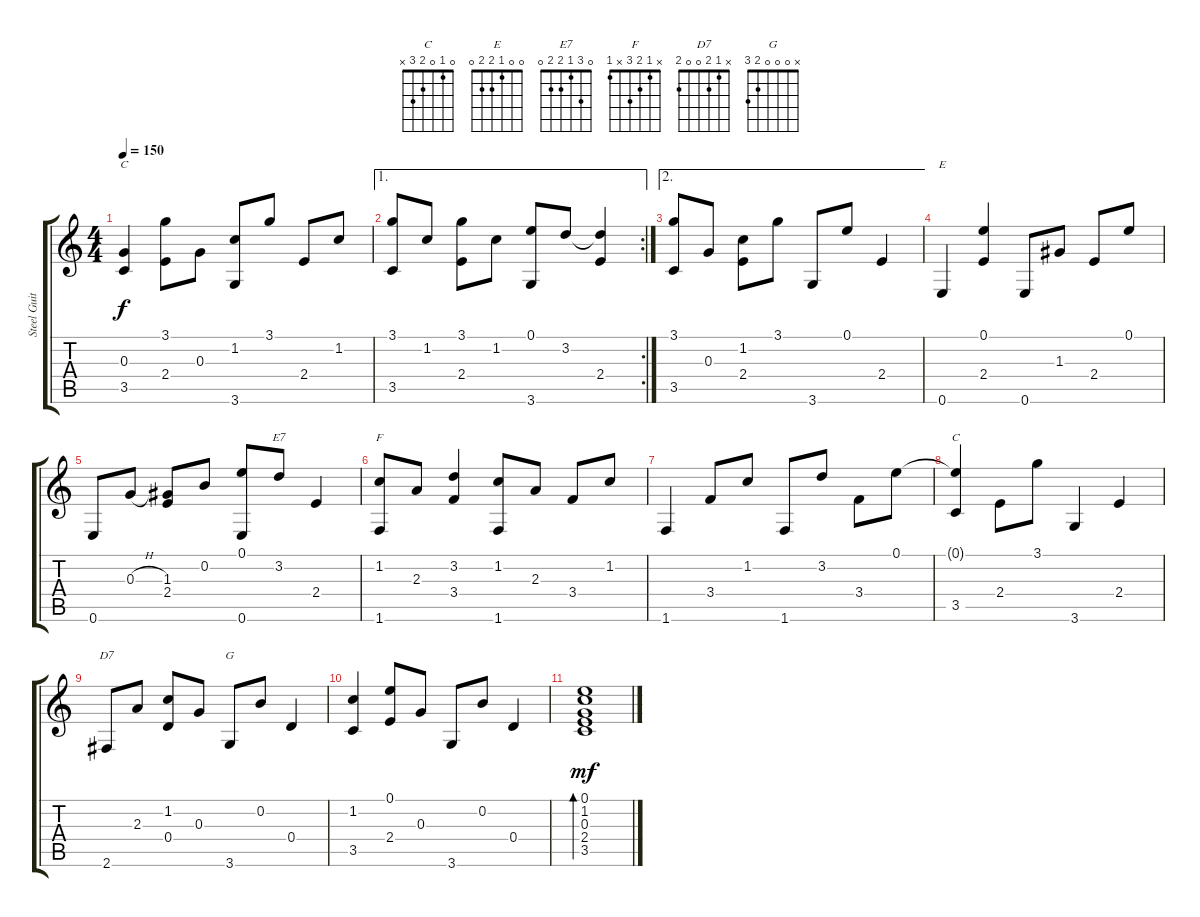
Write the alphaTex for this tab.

\track ("Steel Guitar" "Steel Guit") {instrument acousticguitarsteel}
\staff {score tabs}
\tuning (E4 B3 G3 D3 A2 E2) {hide}
\chord ("C" 3 1 0 2 3 x)
\chord ("E" 0 0 1 2 2 0)
\chord ("E7" 0 3 1 2 2 0)
\chord ("F" x 1 2 3 x 1)
\chord ("C" 0 1 0 2 3 x)
\chord ("D7" x 1 2 0 0 2)
\chord ("G" x 0 0 0 2 3)
\ts (4 4)
\tempo 150
\clef g2
\ks c
(0.3{t} 3.5).4{ch "C" dy f} (3.1 2.4).8 0.3.8 (1.2 3.6).8 3.1.8 2.4.8 1.2.8 |
\ae 1
\rc 2
(3.1 3.5).8 1.2.8 (3.1 2.4).8 1.2.8 (0.1 3.6).8 3.2.8 (3.2{t} 2.4).4 |
\ae 2
(3.1 3.5).8 0.3.8 (1.2 2.4).8 3.1.8 3.6.8 0.1.8 2.4.4 |
0.6.4{ch "E"} (0.1 2.4).4 0.6.8 1.3.8 2.4.8 0.1.8 |
0.6.8 0.3{h}.8 (1.3 2.4).8 0.2.8 (0.1 0.6).8 3.2.8{ch "E7"} 2.4.4 |
(1.2 1.6).8{ch "F"} 2.3.8 (3.2 3.4).4 (1.2 1.6).8 2.3.8 3.4.8 1.2.8 |
1.6.4 3.4.8 1.2.8 1.6.8 3.2.8 3.4.8 0.1.8 |
(0.1{t} 3.5).4{ch "C"} 2.4.8 3.1.8 3.6.4 2.4.4 |
2.6.8{ch "D7"} 2.3.8 (1.2 0.4).8 0.3.8 3.6.8{ch "G"} 0.2.8 0.4.4 |
(1.2 3.5).4 (0.1 2.4).8 0.3.8 3.6.8 0.2.8 0.4.4 |
(0.1 1.2 0.3 2.4 3.5).1{bd 240 dy mf}
